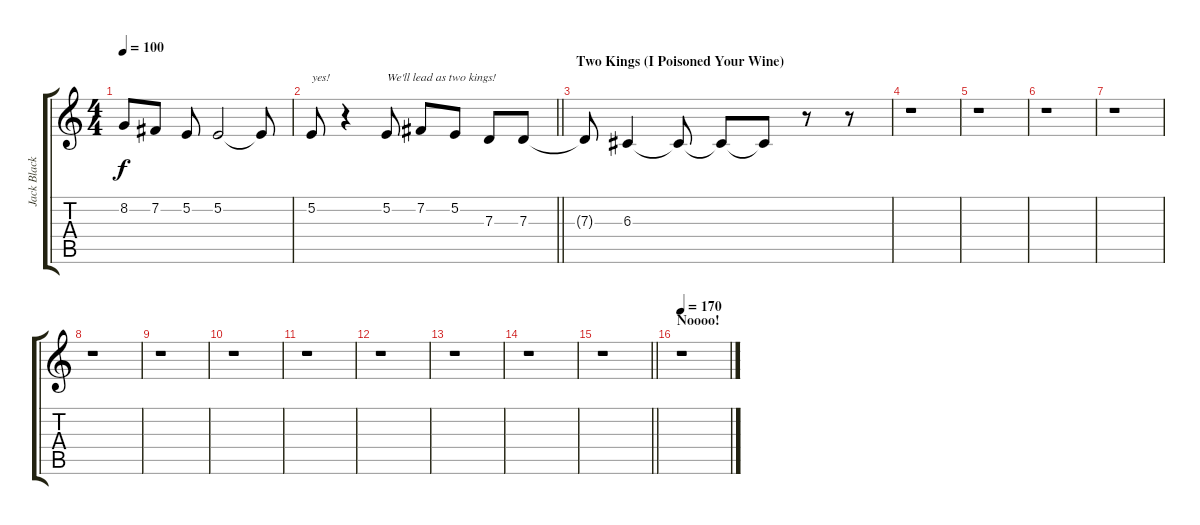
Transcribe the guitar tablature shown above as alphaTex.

\track ("Jack Black (Lead Vocals)" "Jack Black") {instrument clarinet}
\staff {score tabs}
\tuning (E4 B3 G3 D3 A2 E2) {hide}
\ts (4 4)
\tempo 100
\clef g2
\ks c
8.2.8{dy f} 7.2.8 5.2.8 5.2.2 5.2{t}.8 |
\barLineRight lightlight
5.2.8{txt "yes!"} r.4 5.2.8{txt "We'll lead as two kings!"} 7.2.8 5.2.8 7.3.8 7.3.8 |
\section ("" "Two Kings (I Poisoned Your Wine)")
7.3{t}.8 6.3.4 6.3{t}.8 6.3{t}.8 6.3{t}.8 r.8 r.8 |
r.1 |
r.1 |
r.1 |
r.1 |
r.1 |
r.1 |
r.1 |
r.1 |
r.1 |
r.1 |
r.1 |
\barLineRight lightlight
r.1 |
\section ("" "Noooo!")
\tempo 170
r.1
